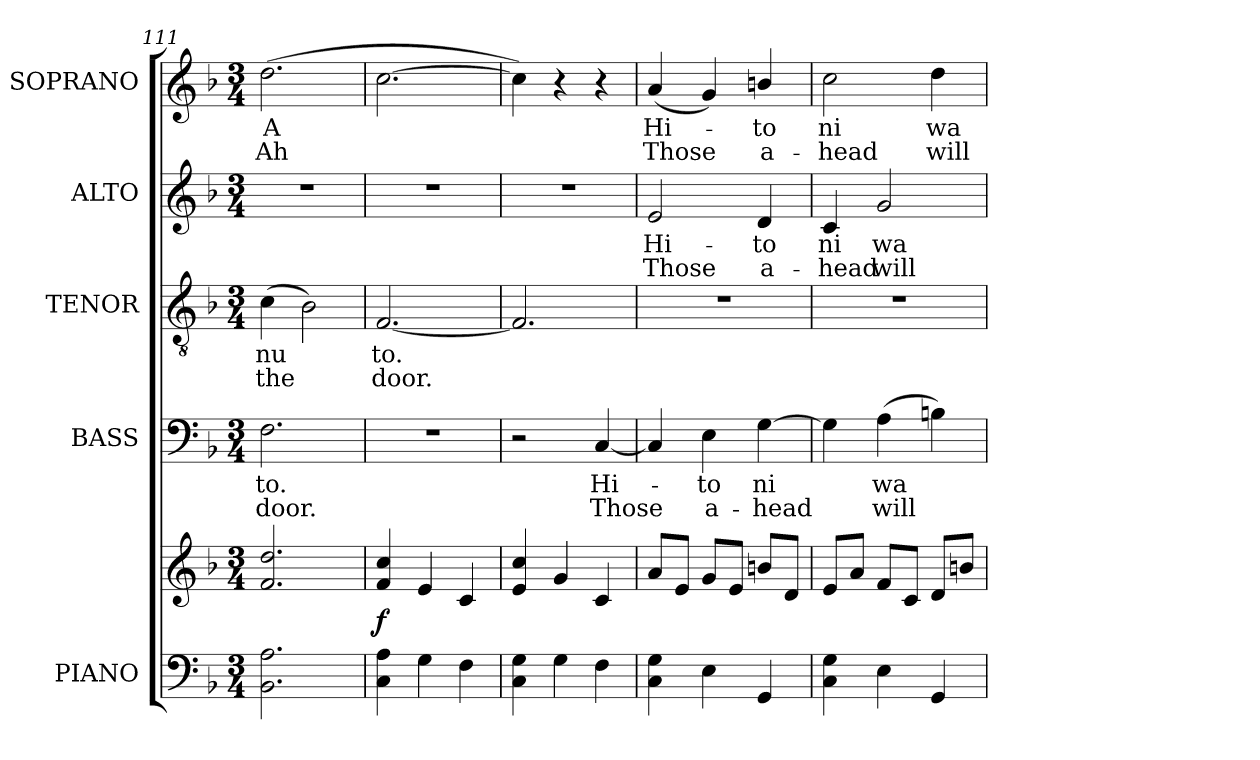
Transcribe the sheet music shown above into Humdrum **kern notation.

**kern	**kern	**dynam	**kern	**text	**text	**kern	**text	**text	**kern	**text	**text	**kern	**text	**text
*part5	*part5	*part5	*part4	*part4	*part4	*part3	*part3	*part3	*part2	*part2	*part2	*part1	*part1	*part1
*staff6	*staff5	*staff5/6	*staff4	*staff4	*staff4	*staff3	*staff3	*staff3	*staff2	*staff2	*staff2	*staff1	*staff1	*staff1
*I"PIANO	*	*	*I"BASS	*	*	*I"TENOR	*	*	*I"ALTO	*	*	*I"SOPRANO	*	*
*I'PNO.	*	*	*I'B.	*	*	*I'T.	*	*	*I'A.	*	*	*I'S.	*	*
*clefF4	*clefG2	*	*clefF4	*	*	*clefGv2	*	*	*clefG2	*	*	*clefG2	*	*
*	*	*	*	*	*	*ITrd7c12	*	*	*	*	*	*	*	*
*k[b-]	*k[b-]	*	*k[b-]	*	*	*k[b-]	*	*	*k[b-]	*	*	*k[b-]	*	*
*F:	*F:	*	*F:	*	*	*F:	*	*	*F:	*	*	*F:	*	*
*M3/4	*M3/4	*	*M3/4	*	*	*M3/4	*	*	*M3/4	*	*	*M3/4	*	*
=111	=111	=111	=111	=111	=111	=111	=111	=111	=111	=111	=111	=111	=111	=111
!	!	!	!	!LO:LY:b:color=#000000	!LO:LY:b:color=#000000	!	!	!	!	!	!	!	!	!
!	!	!	!	!	!	!	!LO:LY:b:color=#000000	!LO:LY:b:color=#000000	!LO:N:vis=1	!	!	!	!	!
!	!	!	!	!	!	!	!	!	!	!	!	!	!LO:LY:b:color=#000000	!LO:LY:b:color=#000000
2.BB-i\ 2.Ai	2.fi/ 2.ddi	.	2.Fi\	to.	door.	(4Ci\	-nu	the	2.r	.	.	(2.ddi\	A	Ah
.	.	.	.	.	.	2BB-i\)	.	.	.	.	.	.	.	.
=112	=112	=112	=112	=112	=112	=112	=112	=112	=112	=112	=112	=112	=112	=112
!	!	!	!LO:N:vis=1	!	!	!	!	!	!	!	!	!	!	!
!	!	!	!	!	!	!	!LO:LY:b:color=#000000	!LO:LY:b:color=#000000	!LO:N:vis=1	!	!	!	!	!
4Ci\ 4Ai	4fi/ 4cci	f	2.r	.	.	[2.FFi/	to.	door.	2.r	.	.	[2.cci\	.	.
4Gi\	4ei/	.	.	.	.	.	.	.	.	.	.	.	.	.
4Fi\	4ci/	.	.	.	.	.	.	.	.	.	.	.	.	.
!!LO:PB:g=z
=113	=113	=113	=113	=113	=113	=113	=113	=113	=113	=113	=113	=113	=113	=113
!	!	!	!	!	!	!	!	!	!LO:N:vis=1	!	!	!	!	!
4Ci\ 4Gi	4ei/ 4cci	.	2r	.	.	2.FFi/]	.	.	2.r	.	.	4cci\])	.	.
4Gi\	4gi/	.	.	.	.	.	.	.	.	.	.	4r	.	.
!	!	!	!	!LO:LY:b:color=#000000	!LO:LY:b:color=#000000	!	!	!	!	!	!	!	!	!
4Fi\	4ci/	.	[4Ci/	Hi-	Those	.	.	.	.	.	.	4r	.	.
=114	=114	=114	=114	=114	=114	=114	=114	=114	=114	=114	=114	=114	=114	=114
!	!	!	!	!	!	!LO:N:vis=1	!	!	!	!	!	!	!	!
!	!	!	!	!	!	!	!	!	!	!LO:LY:b:color=#000000	!LO:LY:b:color=#000000	!	!	!
!	!	!	!	!	!	!	!	!	!	!	!	!	!LO:LY:b:color=#000000	!LO:LY:b:color=#000000
4Ci\ 4Gi	8ai/L	.	4Ci/]	.	.	2.r	.	.	2ei/	Hi-	Those	(4ai/	Hi-	Those
.	8ei/J	.	.	.	.	.	.	.	.	.	.	.	.	.
!	!	!	!	!LO:LY:b:color=#000000	!LO:LY:b:color=#000000	!	!	!	!	!	!	!	!	!
4Ei\	8gi/L	.	4Ei\	-to	a-	.	.	.	.	.	.	4gi/)	.	.
.	8ei/J	.	.	.	.	.	.	.	.	.	.	.	.	.
!	!	!	!	!LO:LY:b:color=#000000	!LO:LY:b:color=#000000	!	!	!	!	!	!	!	!	!
!	!	!	!	!	!	!	!	!	!	!LO:LY:b:color=#000000	!LO:LY:b:color=#000000	!	!	!
!	!	!	!	!	!	!	!	!	!	!	!	!	!LO:LY:b:color=#000000	!LO:LY:b:color=#000000
4GGi/	8bni/L	.	[4Gi\	ni	-head	.	.	.	4di/	-to	a-	4bni/	-to	a-
.	8di/J	.	.	.	.	.	.	.	.	.	.	.	.	.
=115	=115	=115	=115	=115	=115	=115	=115	=115	=115	=115	=115	=115	=115	=115
!	!	!	!	!	!	!LO:N:vis=1	!	!	!	!	!	!	!	!
!	!	!	!	!	!	!	!	!	!	!LO:LY:b:color=#000000	!LO:LY:b:color=#000000	!	!	!
!	!	!	!	!	!	!	!	!	!	!	!	!	!LO:LY:b:color=#000000	!LO:LY:b:color=#000000
4Ci\ 4Gi	8ei/L	.	4Gi\]	.	.	2.r	.	.	4ci/	ni	-head	2cci\	ni	-head
.	8ai/J	.	.	.	.	.	.	.	.	.	.	.	.	.
!	!	!	!	!LO:LY:b:color=#000000	!LO:LY:b:color=#000000	!	!	!	!	!	!	!	!	!
!	!	!	!	!	!	!	!	!	!	!LO:LY:b:color=#000000	!LO:LY:b:color=#000000	!	!	!
4Ei\	8fi/L	.	(4Ai\	wa	will	.	.	.	2gi/	wa	will	.	.	.
.	8ci/J	.	.	.	.	.	.	.	.	.	.	.	.	.
!	!	!	!	!	!	!	!	!	!	!	!	!	!LO:LY:b:color=#000000	!LO:LY:b:color=#000000
4GGi/	8di/L	.	4Bni\)	.	.	.	.	.	.	.	.	4ddi\	wa	will
.	8bni/J	.	.	.	.	.	.	.	.	.	.	.	.	.
=	=	=	=	=	=	=	=	=	=	=	=	=	=	=
*-	*-	*-	*-	*-	*-	*-	*-	*-	*-	*-	*-	*-	*-	*-
